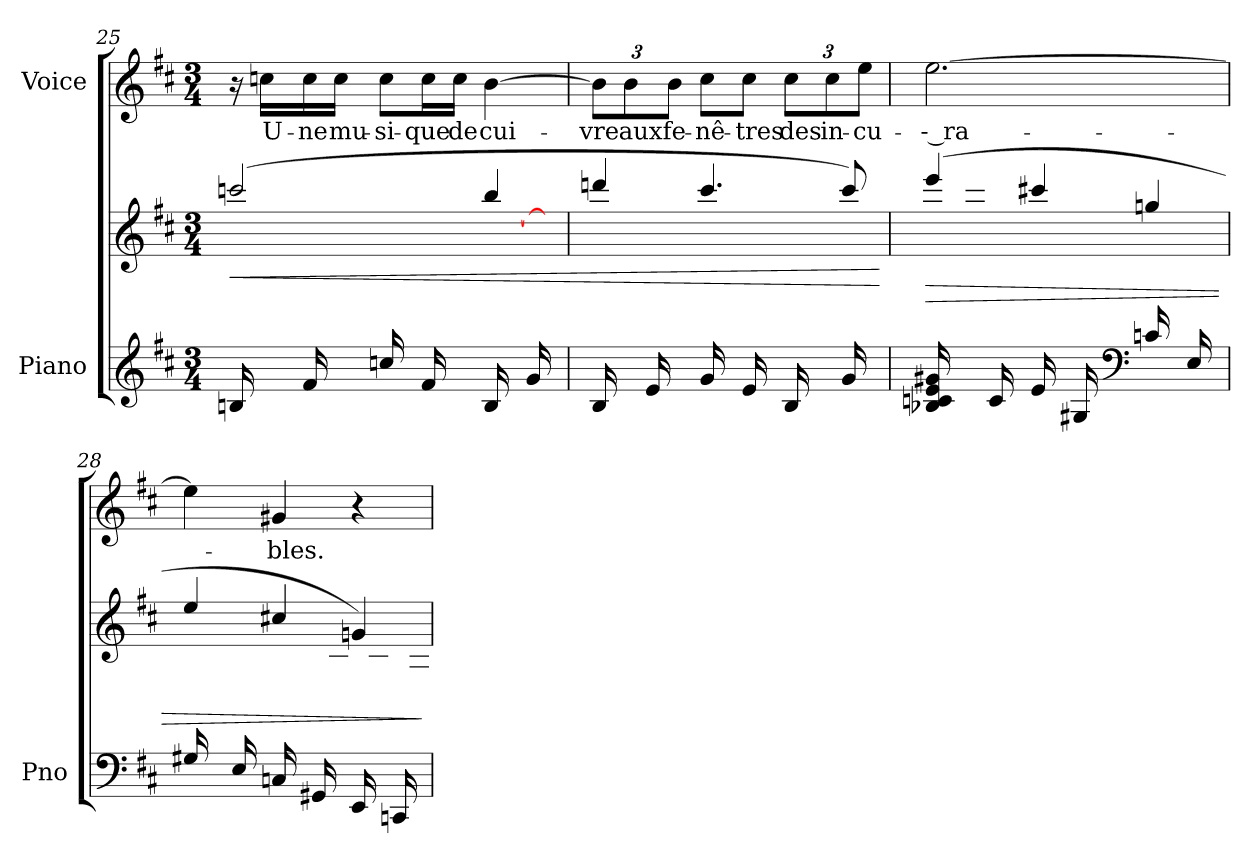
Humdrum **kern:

**kern	**kern	**dynam	**kern	**text
*part2	*part2	*part2	*part1	*part1
*staff3	*staff2	*staff2/3	*staff1	*staff1
*I"Piano	*	*	*I"Voice	*
*I'Pno	*	*	*	*
!!LO:LB:g=z
*clefG2	*clefG2	*	*clefG2	*
*k[f#c#]	*k[f#c#]	*	*k[f#c#]	*
*M3/4	*M3/4	*	*M3/4	*
=25	=25	=25	=25	=25
!	!	!LO:HP:b	!	!
*	*^	*	*	*
16Bn/LL	(>2cccn/	16ryy	<	16r	.
!	!	!	!	!	!LO:LY:b
16ryy	.	16dd#X\ 16ff#\	.	16ccn\LL	U-
!	!	!	!	!	!LO:LY:b
16f#/	.	16ryy	.	16cc\	-ne
!	!	!	!	!	!LO:LY:b
16ryy	.	16a\JJ	.	16cc\JJ	mu-
!	!	!	!	!	!LO:LY:b
16ccn/LL	.	16ryy	.	8cc\L	-si-
16ryy	.	16dd#\ 16ff#\	.	.	.
!	!	!	!	!	!LO:LY:b
16f#/	.	16ryy	.	16cc\L	-que
!	!	!	!	!	!LO:LY:b
16ryy	.	16a\JJ	.	16cc\JJ	de
!	!	!	!	!	!LO:LY:b
16B/LL	4bb/	16ryy	.	[4b\	cui-
16ryy	.	16ccn\ [16ee\	.	.	.
16g/	.	16ryy	.	.	.
16ryy	.	16cc#X\ 16ee\]JJ	.	.	.
=26	=26	=26	=26	=26	=26
!	!	!	!	!	!LO:LY:b
16B/LL	4dddn/	16ryy	.	12b\L]	-vre
16ryy	.	16ee\ 16gg\	.	.	.
!	!	!	!	!	!LO:LY:b
.	.	.	.	12b\	aux
16e/	.	16ryy	.	.	.
!	!	!	!	!	!LO:LY:b
.	.	.	.	12b\J	fe-
16ryy	.	16b\JJ	.	.	.
!	!	!	!	!	!LO:LY:b
16g/LL	4.ccc#/	16ryy	.	8cc#\L	-nê-
16ryy	.	16ee\ 16gg\	.	.	.
!	!	!	!	!	!LO:LY:b
16e/	.	16ryy	.	8cc#\J	-tres
16ryy	.	16a#X\JJ	.	.	.
!	!	!	!	!	!LO:LY:b
16B/LL	.	16ryy	.	12cc#\L	des
16ryy	.	16ee\ 16gg\	.	.	.
!	!	!	!	!	!LO:LY:b
.	.	.	.	12cc#\	in-
16g/	8ccc#/)	16ryy	.	.	.
!	!	!	!	!	!LO:LY:b
.	.	.	.	12ee\J	-cu-
16ryy	.	16a#\JJ	.	.	.
*	*v	*v	*	*	*
.	.	[	.	.
!!LO:LB:g=z
=27	=27	=27	=27	=27
!	!	!LO:HP:b	!	!LO:LY:b
*	*^	*	*	*
16B-X/ 16cn/ 16e/ 16g#X/LL	(>4eee/	16ryy	>	[2.ee\	-- ra-
16ryy	.	16gg#X\ 16cccn\	.	.	.
16c/	.	16ryy	.	.	.
16ryy	.	16ee\JJ	.	.	.
16e/LL	4ccc#/	16ryy	.	.	.
16ryy	.	16ee\ 16gg#\	.	.	.
16G#X/	.	16ryy	.	.	.
16ryy	.	16ccn\JJ	.	.	.
*clefF4	*	*	*	*	*
16cn/LL	4gg/	16ryy	.	.	.
16ryy	.	16cc\ 16ee\	.	.	.
16E/	.	16ryy	.	.	.
16ryy	.	16g#X\JJ	.	.	.
=28	=28	=28	=28	=28	=28
16G#X/LL	4ee/	16ryy	.	4ee\]	.
16ryy	.	16g#X\ 16ccn\	.	.	.
16E/	.	16ryy	.	.	.
16ryy	.	16e\JJ	.	.	.
!	!	!	!	!	!LO:LY:b
16Cn/LL	4cc#/	16ryy	.	4g#X/	-bles.
16ryy	.	16e\ 16g#\	.	.	.
16GG#X/	.	16ryy	.	.	.
16ryy	.	16cn\JJ	.	.	.
16EE/LL	4g/)	16ryy	.	4r	.
16ryy	.	16c\ 16e\	.	.	.
16CCn/	.	16ryy	.	.	.
16ryy	.	16G#X\JJ	.	.	.
*	*v	*v	*	*	*
.	.	]	.	.
=	=	=	=	=
*-	*-	*-	*-	*-
